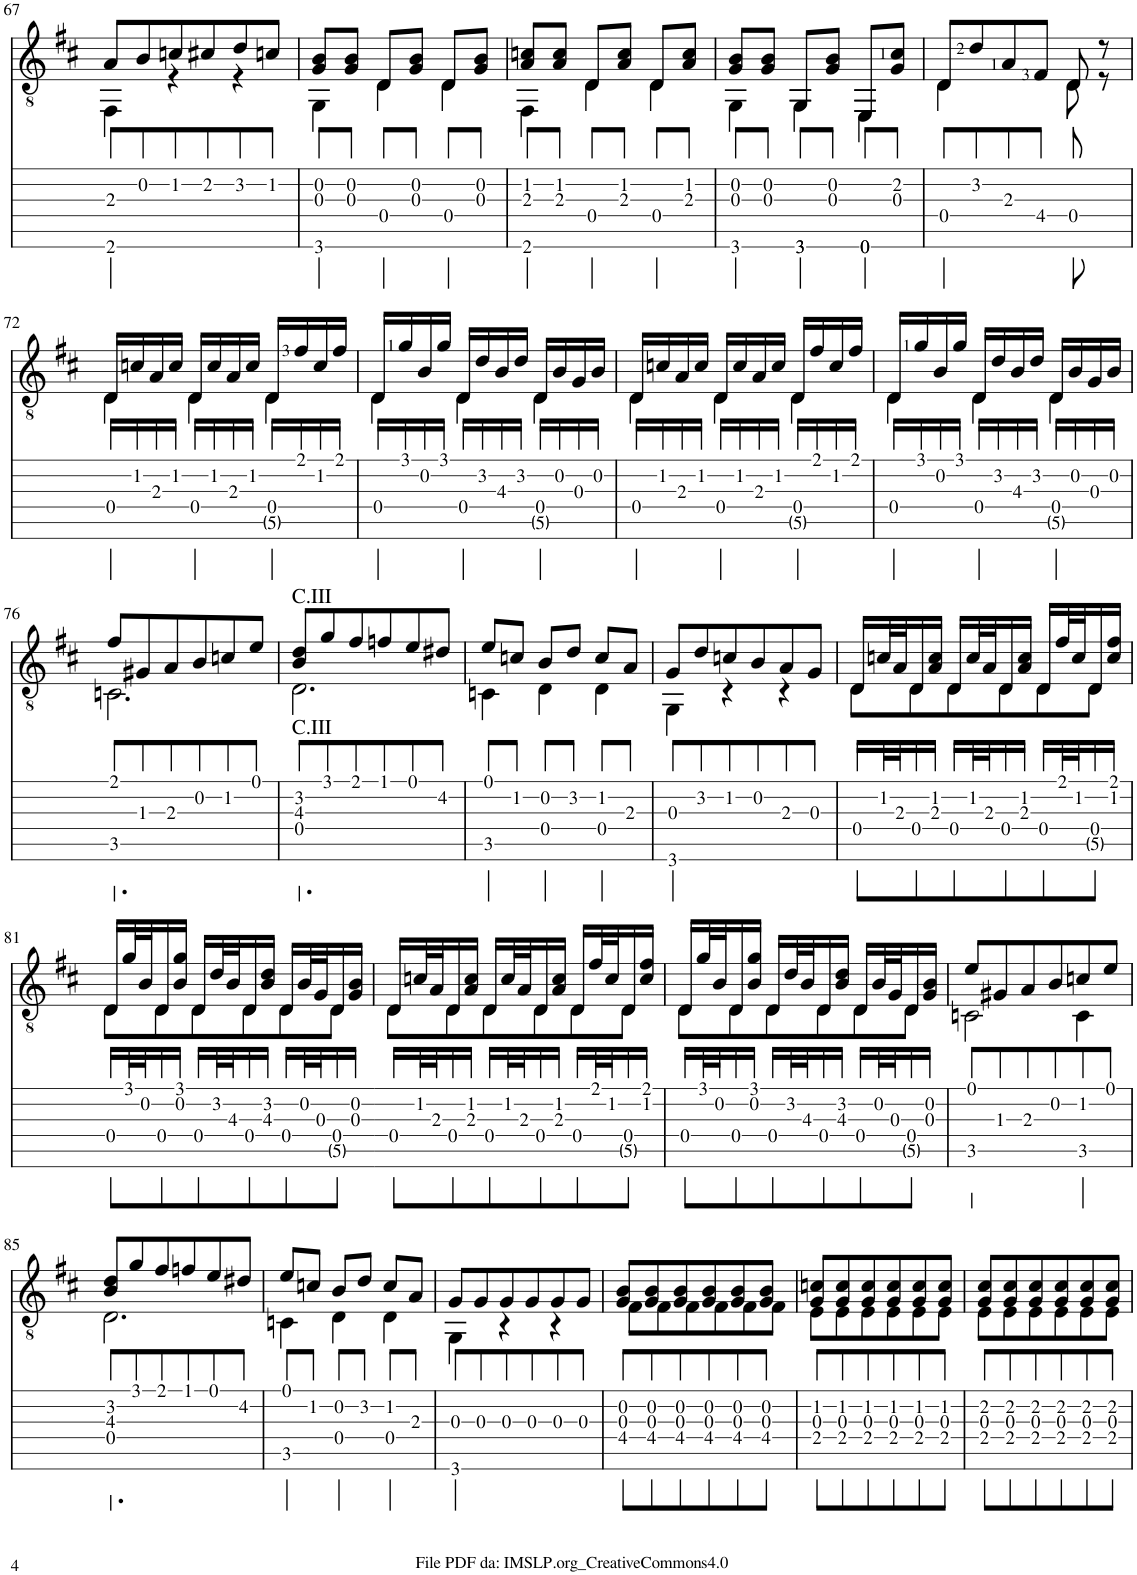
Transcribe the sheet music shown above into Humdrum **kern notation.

**kern	**kern
*part2	*part1
*staff2	*staff1
*I"Chitarra classica (Intavolatura)	*I"Guitar
!!LO:PB:g=z
*	*clefGv2
*k[f#c#]	*k[f#c#]
*M3/4	*M3/4
=67	=67
*^	*^
8A/L	4FF#\	8A/L	4FF#\
8B/	.	8B/	.
8cn/	4r	8cn/	4r
8c#X/	.	8c#X/	.
8d/	4r	8d/	4r
8cn/J	.	8cn/J	.
=68	=68	=68	=68
8G/ 8B/L	4GG\	8G/ 8B/L	4GG\
8G/ 8B/J	.	8G/ 8B/J	.
8D/L	4D\	8D/L	4D\
8G/ 8B/J	.	8G/ 8B/J	.
8D/L	4D\	8D/L	4D\
8G/ 8B/J	.	8G/ 8B/J	.
=69	=69	=69	=69
8A/ 8cn/L	4FF#\	8A/ 8cn/L	4FF#\
8A/ 8c/J	.	8A/ 8c/J	.
8D/L	4D\	8D/L	4D\
8A/ 8c/J	.	8A/ 8c/J	.
8D/L	4D\	8D/L	4D\
8A/ 8c/J	.	8A/ 8c/J	.
=70	=70	=70	=70
8G/ 8B/L	4GG\	8G/ 8B/L	4GG\
8G/ 8B/J	.	8G/ 8B/J	.
8GG/L	4GG\	8GG/L	4GG\
8G/ 8B/J	.	8G/ 8B/J	.
8EE/L	4EE\	8EE/L	4EE\
8G/ 8c#/J	.	8G/ 8c#/J	.
=71	=71	=71	=71
8D/L	4D\	8D/L	4D\
8d/	.	8d/	.
8A/	4ryy	8A/	4ryy
8F#/J	.	8F#/J	.
8D/	8D\	8D/	8D\
8r	8r	8r	8r
!!LO:LB:g=z	!!
=72	=72	=72	=72
16D/LL	4D\	16D/LL	4D\
16cn/	.	16cn/	.
16A/	.	16A/	.
16c/JJ	.	16c/JJ	.
16D/LL	4D\	16D/LL	4D\
16c/	.	16c/	.
16A/	.	16A/	.
16c/JJ	.	16c/JJ	.
16D/LL	4D\	16D/LL	4D\
16f#/	.	16f#/	.
16c/	.	16c/	.
16f#/JJ	.	16f#/JJ	.
=73	=73	=73	=73
16D/LL	4D\	16D/LL	4D\
16g/	.	16g/	.
16B/	.	16B/	.
16g/JJ	.	16g/JJ	.
16D/LL	4D\	16D/LL	4D\
16d/	.	16d/	.
16B/	.	16B/	.
16d/JJ	.	16d/JJ	.
16D/LL	4D\	16D/LL	4D\
16B/	.	16B/	.
16G/	.	16G/	.
16B/JJ	.	16B/JJ	.
=74	=74	=74	=74
16D/LL	4D\	16D/LL	4D\
16cn/	.	16cn/	.
16A/	.	16A/	.
16c/JJ	.	16c/JJ	.
16D/LL	4D\	16D/LL	4D\
16c/	.	16c/	.
16A/	.	16A/	.
16c/JJ	.	16c/JJ	.
16D/LL	4D\	16D/LL	4D\
16f#/	.	16f#/	.
16c/	.	16c/	.
16f#/JJ	.	16f#/JJ	.
=75	=75	=75	=75
16D/LL	4D\	16D/LL	4D\
16g/	.	16g/	.
16B/	.	16B/	.
16g/JJ	.	16g/JJ	.
16D/LL	4D\	16D/LL	4D\
16d/	.	16d/	.
16B/	.	16B/	.
16d/JJ	.	16d/JJ	.
16D/LL	4D\	16D/LL	4D\
16B/	.	16B/	.
16G/	.	16G/	.
16B/JJ	.	16B/JJ	.
!!LO:LB:g=z	!!
=76	=76	=76	=76
8f#/L	2.Cn\	8f#/L	2.Cn\
8G#X/	.	8G#X/	.
8A/	.	8A/	.
8B/	.	8B/	.
8cn/	.	8cn/	.
8e/J	.	8e/J	.
=77	=77	=77	=77
!	!	!LO:TX:a:t=C.III	!
!LO:TX:a:t=C.III	!	!	!
8B/ 8d/L	2.D\	8B/ 8d/L	2.D\
8g/	.	8g/	.
8f#/	.	8f#/	.
8fn/	.	8fn/	.
8e/	.	8e/	.
8d#X/J	.	8d#X/J	.
=78	=78	=78	=78
8e/L	4Cn\	8e/L	4Cn\
8cn/J	.	8cn/J	.
8B/L	4D\	8B/L	4D\
8d/J	.	8d/J	.
8c/L	4D\	8c/L	4D\
8A/J	.	8A/J	.
=79	=79	=79	=79
8G/L	4GG\	8G/L	4GG\
8d/	.	8d/	.
8cn/	4r	8cn/	4r
8B/	.	8B/	.
8A/	4r	8A/	4r
8G/J	.	8G/J	.
=80	=80	=80	=80
16D/LL	8D\L	16D/LL	8D\L
32cn/L	.	32cn/L	.
32A/J	.	32A/J	.
16D/	8D\	16D/	8D\
16A/ 16c/JJ	.	16A/ 16c/JJ	.
16D/LL	8D\	16D/LL	8D\
32c/L	.	32c/L	.
32A/J	.	32A/J	.
16D/	8D\	16D/	8D\
16A/ 16c/JJ	.	16A/ 16c/JJ	.
16D/LL	8D\	16D/LL	8D\
32f#/L	.	32f#/L	.
32c/J	.	32c/J	.
16D/	8D\J	16D/	8D\J
16c/ 16f#/JJ	.	16c/ 16f#/JJ	.
!!LO:LB:g=z	!!
=81	=81	=81	=81
16D/LL	8D\L	16D/LL	8D\L
32g/L	.	32g/L	.
32B/J	.	32B/J	.
16D/	8D\	16D/	8D\
16B/ 16g/JJ	.	16B/ 16g/JJ	.
16D/LL	8D\	16D/LL	8D\
32d/L	.	32d/L	.
32B/J	.	32B/J	.
16D/	8D\	16D/	8D\
16B/ 16d/JJ	.	16B/ 16d/JJ	.
16D/LL	8D\	16D/LL	8D\
32B/L	.	32B/L	.
32G/J	.	32G/J	.
16D/	8D\J	16D/	8D\J
16G/ 16B/JJ	.	16G/ 16B/JJ	.
=82	=82	=82	=82
16D/LL	8D\L	16D/LL	8D\L
32cn/L	.	32cn/L	.
32A/J	.	32A/J	.
16D/	8D\	16D/	8D\
16A/ 16c/JJ	.	16A/ 16c/JJ	.
16D/LL	8D\	16D/LL	8D\
32c/L	.	32c/L	.
32A/J	.	32A/J	.
16D/	8D\	16D/	8D\
16A/ 16c/JJ	.	16A/ 16c/JJ	.
16D/LL	8D\	16D/LL	8D\
32f#/L	.	32f#/L	.
32c/J	.	32c/J	.
16D/	8D\J	16D/	8D\J
16c/ 16f#/JJ	.	16c/ 16f#/JJ	.
=83	=83	=83	=83
16D/LL	8D\L	16D/LL	8D\L
32g/L	.	32g/L	.
32B/J	.	32B/J	.
16D/	8D\	16D/	8D\
16B/ 16g/JJ	.	16B/ 16g/JJ	.
16D/LL	8D\	16D/LL	8D\
32d/L	.	32d/L	.
32B/J	.	32B/J	.
16D/	8D\	16D/	8D\
16B/ 16d/JJ	.	16B/ 16d/JJ	.
16D/LL	8D\	16D/LL	8D\
32B/L	.	32B/L	.
32G/J	.	32G/J	.
16D/	8D\J	16D/	8D\J
16G/ 16B/JJ	.	16G/ 16B/JJ	.
=84	=84	=84	=84
8e/L	2Cn\	8e/L	2Cn\
8G#X/	.	8G#X/	.
8A/	.	8A/	.
8B/	.	8B/	.
8cn/	4C\	8cn/	4C\
8e/J	.	8e/J	.
!!LO:LB:g=z	!!
=85	=85	=85	=85
8B/ 8d/L	2.D\	8B/ 8d/L	2.D\
8g/	.	8g/	.
8f#/	.	8f#/	.
8fn/	.	8fn/	.
8e/	.	8e/	.
8d#X/J	.	8d#X/J	.
=86	=86	=86	=86
8e/L	4Cn\	8e/L	4Cn\
8cn/J	.	8cn/J	.
8B/L	4D\	8B/L	4D\
8d/J	.	8d/J	.
8c/L	4D\	8c/L	4D\
8A/J	.	8A/J	.
=87	=87	=87	=87
8G/L	4GG\	8G/L	4GG\
8G/	.	8G/	.
8G/	4r	8G/	4r
8G/	.	8G/	.
8G/	4r	8G/	4r
8G/J	.	8G/J	.
=88	=88	=88	=88
8G/ 8B/L	8F#\L	8G/ 8B/L	8F#\L
8G/ 8B/	8F#\	8G/ 8B/	8F#\
8G/ 8B/	8F#\	8G/ 8B/	8F#\
8G/ 8B/	8F#\	8G/ 8B/	8F#\
8G/ 8B/	8F#\	8G/ 8B/	8F#\
8G/ 8B/J	8F#\J	8G/ 8B/J	8F#\J
=89	=89	=89	=89
8G/ 8cn/L	8E\L	8G/ 8cn/L	8E\L
8G/ 8c/	8E\	8G/ 8c/	8E\
8G/ 8c/	8E\	8G/ 8c/	8E\
8G/ 8c/	8E\	8G/ 8c/	8E\
8G/ 8c/	8E\	8G/ 8c/	8E\
8G/ 8c/J	8E\J	8G/ 8c/J	8E\J
=90	=90	=90	=90
8G/ 8c#/L	8E\L	8G/ 8c#/L	8E\L
8G/ 8c#/	8E\	8G/ 8c#/	8E\
8G/ 8c#/	8E\	8G/ 8c#/	8E\
8G/ 8c#/	8E\	8G/ 8c#/	8E\
8G/ 8c#/	8E\	8G/ 8c#/	8E\
8G/ 8c#/J	8E\J	8G/ 8c#/J	8E\J
*v	*v	*	*
*	*v	*v
=	=
*-	*-
